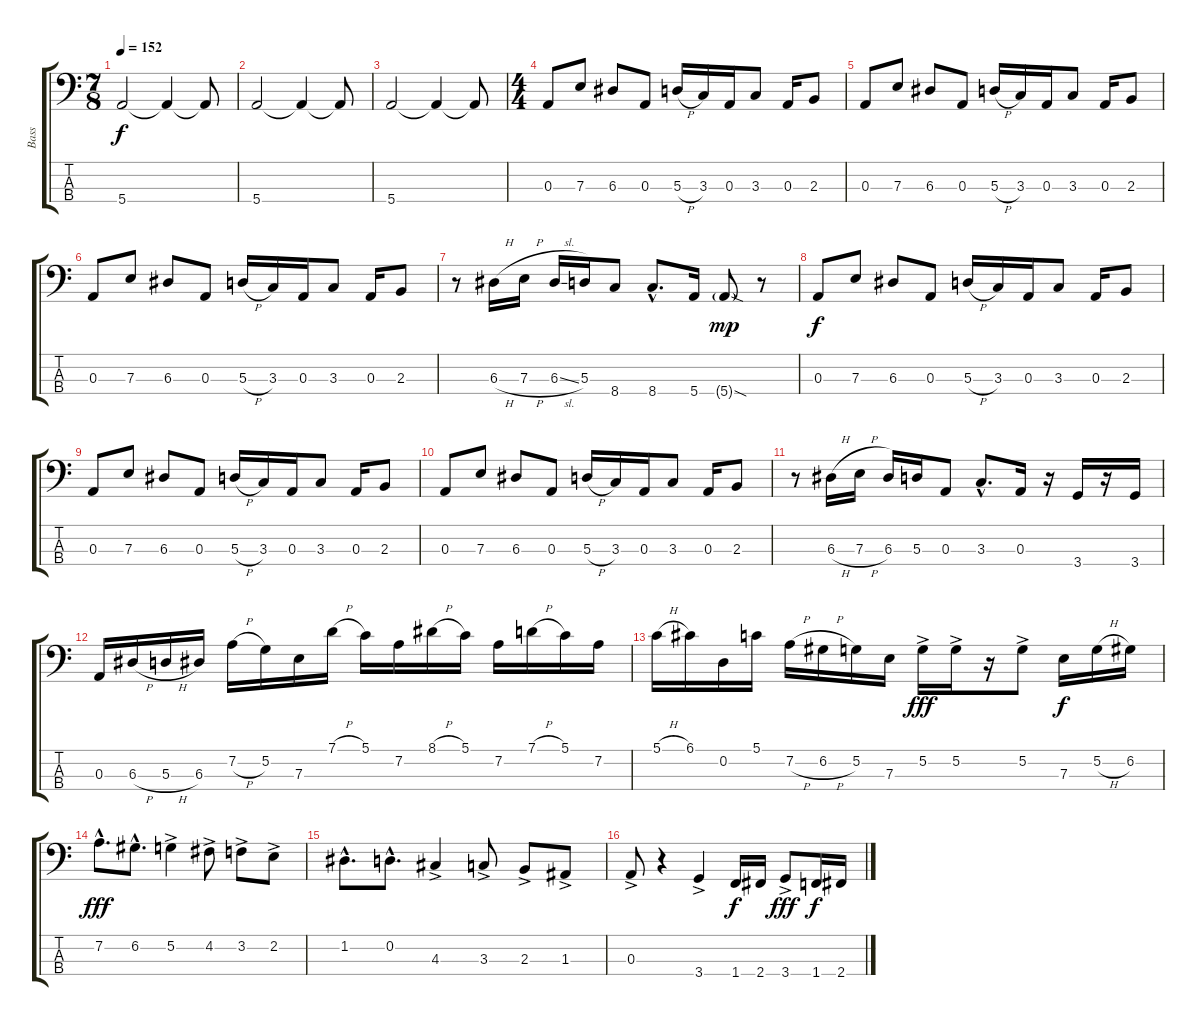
\track ("Bass" "Bass") {instrument electricbasspick}
\staff {score tabs}
\tuning (G2 D2 A1 E1) {hide}
\ts (7 8)
\tempo 152
\clef f4
\ks c
5.4.2{dy f} 5.4{t}.4 5.4{t}.8 |
5.4.2 5.4{t}.4 5.4{t}.8 |
5.4.2 5.4{t}.4 5.4{t}.8 |
\ts (4 4)
0.3.8 7.3.8 6.3.8 0.3.8 5.3{h}.16 3.3.16 0.3.16 3.3.8 0.3.16 2.3.8 |
0.3.8 7.3.8 6.3.8 0.3.8 5.3{h}.16 3.3.16 0.3.16 3.3.8 0.3.16 2.3.8 |
0.3.8 7.3.8 6.3.8 0.3.8 5.3{h}.16 3.3.16 0.3.16 3.3.8 0.3.16 2.3.8 |
r.8 6.3{h}.16 7.3{h}.16 6.3{sl}.16 5.3.16 8.4.8 8.4{hac}.8{d} 5.4.16 5.4{sod g}.8{dy mp} r.8 |
0.3.8{dy f} 7.3.8 6.3.8 0.3.8 5.3{h}.16 3.3.16 0.3.16 3.3.8 0.3.16 2.3.8 |
0.3.8 7.3.8 6.3.8 0.3.8 5.3{h}.16 3.3.16 0.3.16 3.3.8 0.3.16 2.3.8 |
0.3.8 7.3.8 6.3.8 0.3.8 5.3{h}.16 3.3.16 0.3.16 3.3.8 0.3.16 2.3.8 |
r.8 6.3{h}.16 7.3{h}.16 6.3.16 5.3.16 0.3.8 3.3{hac}.8{d} 0.3.16 r.16 3.4.16 r.16 3.4.16 |
0.3.16{instrument electricbassfinger} 6.3{h}.16 5.3{h}.16 6.3.16 7.2{h}.16 5.2.16 7.3.16 7.1{h}.16 5.1.16 7.2.16 8.1{h}.16 5.1.16 7.2.16 7.1{h}.16 5.1.16 7.2.16 |
5.1{h}.16 6.1.16 0.2.16 5.1.16 7.2{h}.16 6.2{h}.16 5.2.16 7.3.16 5.2{ac}.16{dy fff} 5.2{ac}.16 r.16 5.2{ac}.8 7.3.16{dy f} 5.2{h}.16 6.2.16 |
7.2{hac}.8{d dy fff instrument electricbasspick} 6.2{hac}.8{d} 5.2{ac}.4 4.2{ac}.8 3.2{ac}.8 2.2{ac}.8 |
1.2{hac}.8{d} 0.2{hac}.8{d} 4.3{ac}.4 3.3{ac}.8 2.3{ac}.8 1.3{ac}.8 |
0.3{ac}.8 r.4 3.4{ac}.4 1.4.16{dy f} 2.4.16 3.4{ac}.8{dy fff} 1.4.16{dy f} 2.4.16
